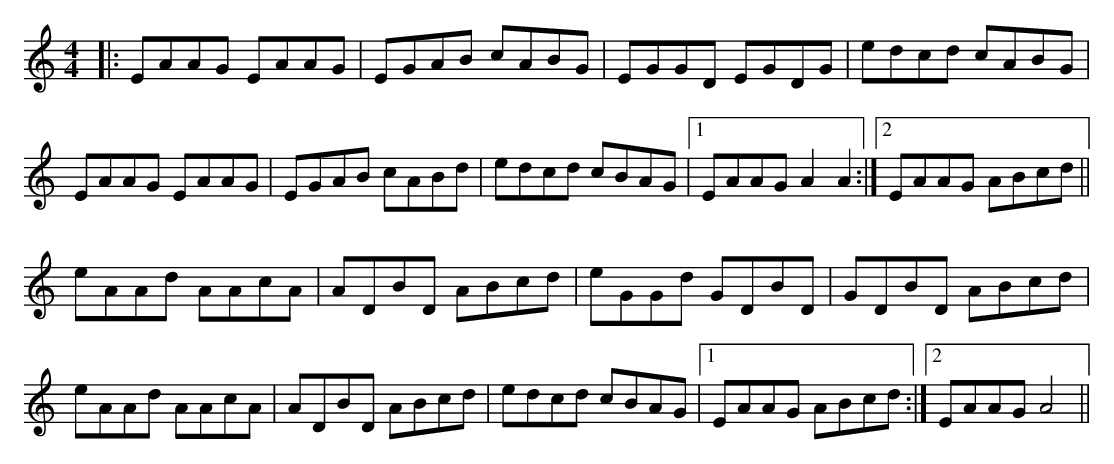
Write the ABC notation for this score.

X:1
M:4/4
K:Amin
|:EAAG EAAG|EGAB cABG|EGGD EGDG|edcd cABG|
EAAG EAAG|EGAB cABd|edcd cBAG|1 EAAG A2 A2:|2 EAAG ABcd||
eAAd AAcA|ADBD ABcd|eGGd GDBD|GDBD ABcd|
eAAd AAcA|ADBD ABcd|edcd cBAG|1 EAAG ABcd:|2 EAAG A4||
